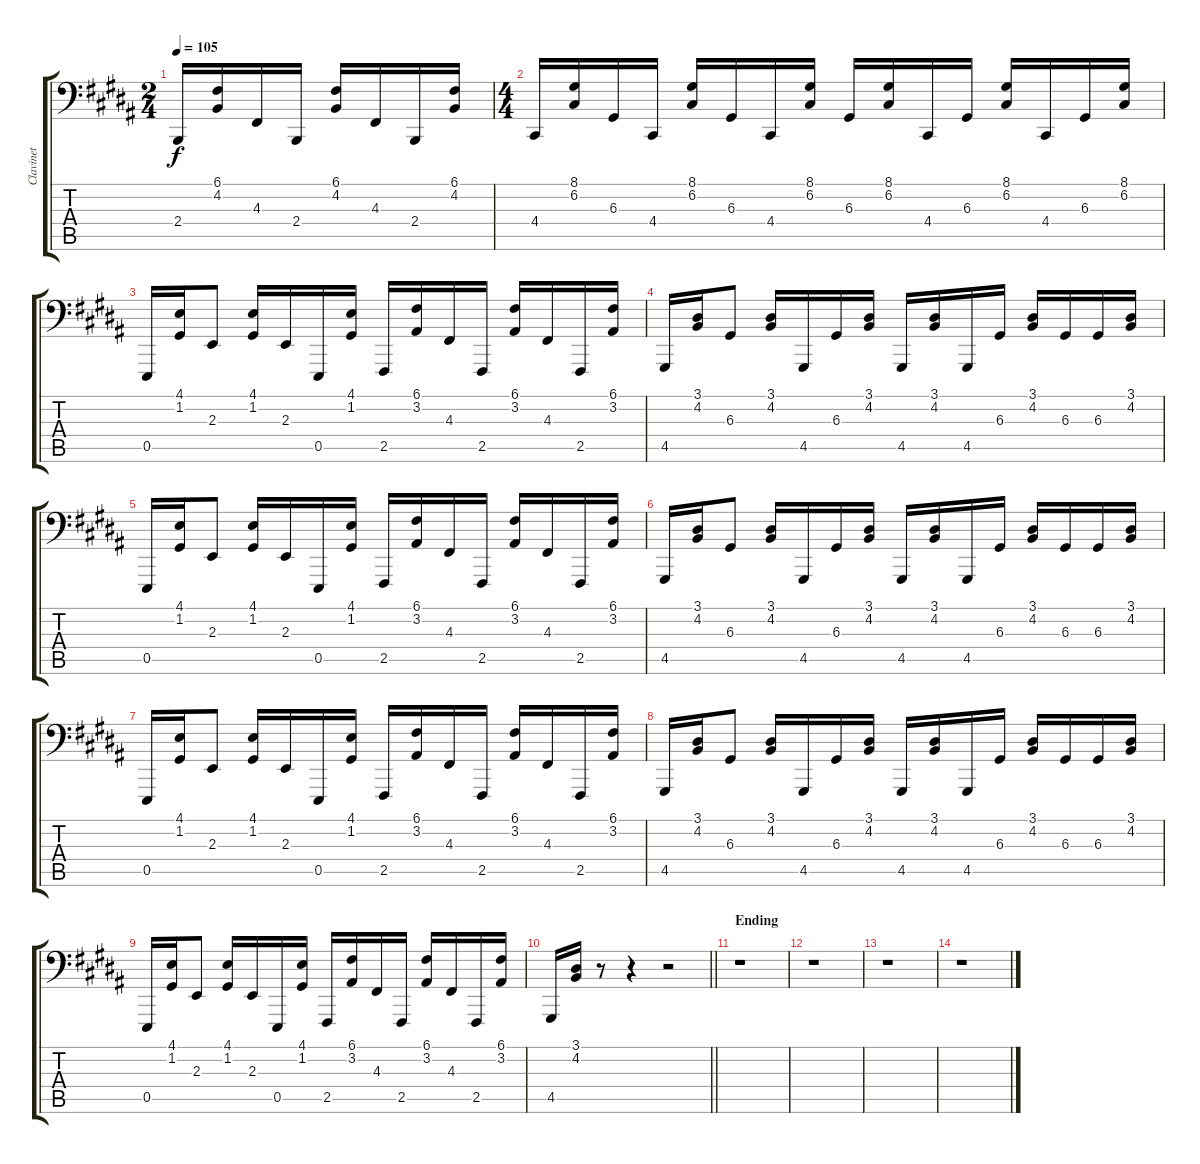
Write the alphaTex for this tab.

\track ("Clavinet" "Clavinet") {instrument clavinet}
\staff {score tabs}
\tuning (C3 G2 D2 A1 E1 B0) {hide}
\ts (2 4)
\tempo 105
\clef f4
\ks g#minor
2.4.16{dy f} (6.1 4.2).16 4.3.16 2.4.16 (6.1 4.2).16 4.3.16 2.4.16 (6.1 4.2).16 |
\ts (4 4)
4.4.16 (8.1 6.2).16 6.3.16 4.4.16 (8.1 6.2).16 6.3.16 4.4.16 (8.1 6.2).16 6.3.16 (8.1 6.2).16 4.4.16 6.3.16 (8.1 6.2).16 4.4.16 6.3.16 (8.1 6.2).16 |
0.5.16 (4.1 1.2).16 2.3.8 (4.1 1.2).16 2.3.16 0.5.16 (4.1 1.2).16 2.5.16 (6.1 3.2).16 4.3.16 2.5.16 (6.1 3.2).16 4.3.16 2.5.16 (6.1 3.2).16 |
4.5.16 (3.1 4.2).16 6.3.8 (3.1 4.2).16 4.5.16 6.3.16 (3.1 4.2).16 4.5.16 (3.1 4.2).16 4.5.16 6.3.16 (3.1 4.2).16 6.3.16 6.3.16 (3.1 4.2).16 |
0.5.16 (4.1 1.2).16 2.3.8 (4.1 1.2).16 2.3.16 0.5.16 (4.1 1.2).16 2.5.16 (6.1 3.2).16 4.3.16 2.5.16 (6.1 3.2).16 4.3.16 2.5.16 (6.1 3.2).16 |
4.5.16 (3.1 4.2).16 6.3.8 (3.1 4.2).16 4.5.16 6.3.16 (3.1 4.2).16 4.5.16 (3.1 4.2).16 4.5.16 6.3.16 (3.1 4.2).16 6.3.16 6.3.16 (3.1 4.2).16 |
0.5.16 (4.1 1.2).16 2.3.8 (4.1 1.2).16 2.3.16 0.5.16 (4.1 1.2).16 2.5.16 (6.1 3.2).16 4.3.16 2.5.16 (6.1 3.2).16 4.3.16 2.5.16 (6.1 3.2).16 |
4.5.16 (3.1 4.2).16 6.3.8 (3.1 4.2).16 4.5.16 6.3.16 (3.1 4.2).16 4.5.16 (3.1 4.2).16 4.5.16 6.3.16 (3.1 4.2).16 6.3.16 6.3.16 (3.1 4.2).16 |
0.5.16 (4.1 1.2).16 2.3.8 (4.1 1.2).16 2.3.16 0.5.16 (4.1 1.2).16 2.5.16 (6.1 3.2).16 4.3.16 2.5.16 (6.1 3.2).16 4.3.16 2.5.16 (6.1 3.2).16 |
\barLineRight lightlight
4.5.16 (3.1 4.2).16 r.8 r.4 r.2 |
\section ("" "Ending")
r.1 |
r.1 |
r.1 |
r.1
